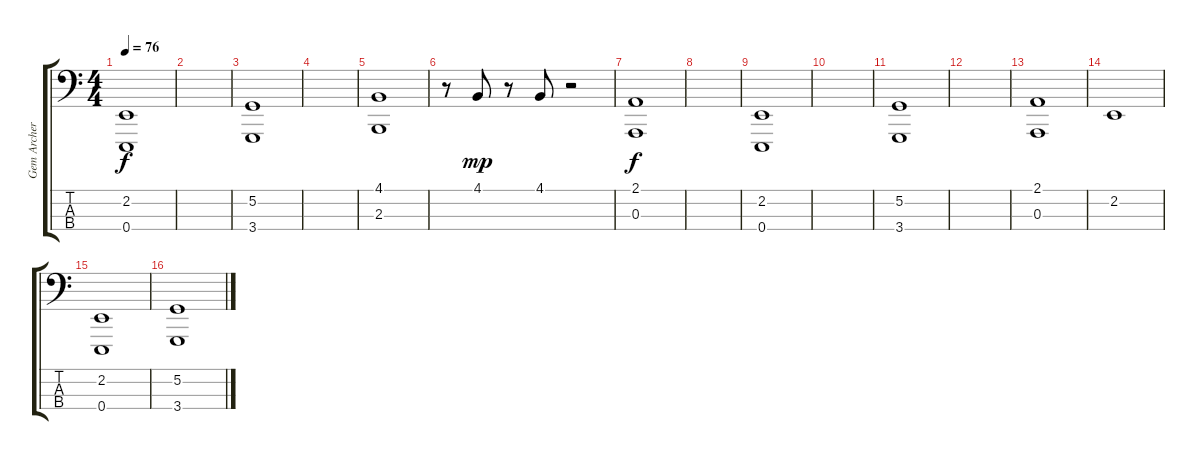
\track ("Gem Archer" "Gem Archer") {instrument acousticgrandpiano}
\staff {score tabs}
\tuning (G2 D2 A1 E1) {hide}
\ts (4 4)
\tempo 76
\clef f4
\ks c
(2.2 0.4).1{dy f} |
|
(5.2 3.4).1 |
|
(4.1 2.3).1 |
r.8 4.1.8{dy mp} r.8 4.1.8 r.2 |
(2.1 0.3).1{dy f} |
|
(2.2 0.4).1 |
|
(5.2 3.4).1 |
|
(2.1 0.3).1 |
2.2.1 |
(2.2 0.4).1 |
(5.2 3.4).1
